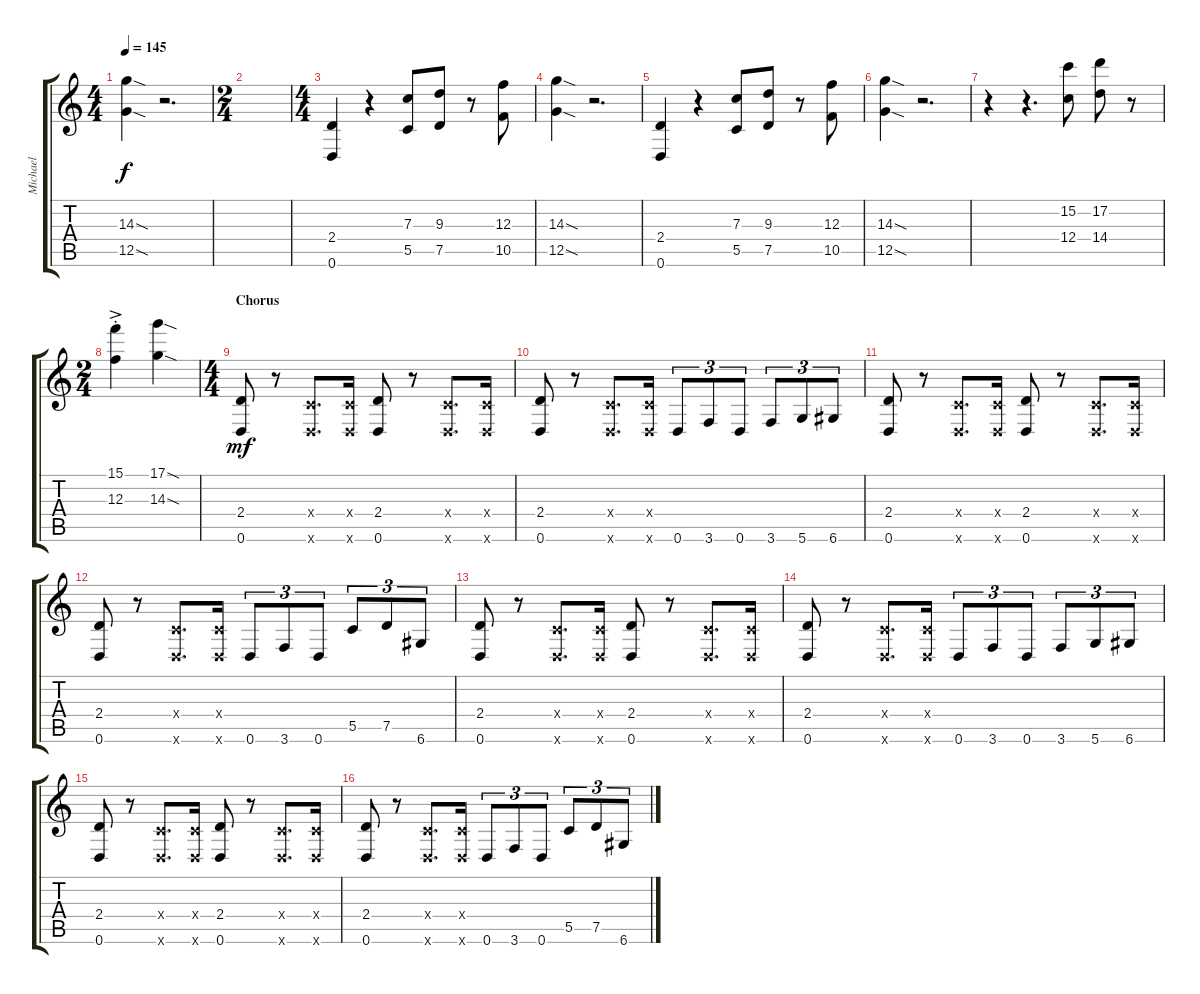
\track ("Michael" "Michael") {instrument distortionguitar}
\staff {score tabs}
\tuning (D4 A3 F3 C3 G2 D2) {hide}
\ts (4 4)
\tempo 145
\clef g2
\ks c
(14.3{sod} 12.5{sod}).4{dy f} r.2{d} |
\ts (2 4)
|
\ts (4 4)
(2.4 0.6).4 r.4 (7.3 5.5).8 (9.3 7.5).8 r.8 (12.3 10.5).8 |
(14.3{sod} 12.5{sod}).4 r.2{d} |
(2.4 0.6).4 r.4 (7.3 5.5).8 (9.3 7.5).8 r.8 (12.3 10.5).8 |
(14.3{sod} 12.5{sod}).4 r.2{d} |
r.4 r.4{d} (15.2 12.4).8 (17.2 14.4).8 r.8 |
\ts (2 4)
(15.1{ac st} 12.3{ac st}).4 (17.1{sod} 14.3{sod}).4 |
\ts (4 4)
\section ("" "Chorus")
(2.4 0.6).8{dy mf} r.8 (0.4{x} 0.6{x}).8{d} (0.4{x} 0.6{x}).16 (2.4 0.6).8 r.8 (0.4{x} 0.6{x}).8{d} (0.4{x} 0.6{x}).16 |
(2.4 0.6).8 r.8 (0.4{x} 0.6{x}).8{d} (0.4{x} 0.6{x}).16 0.6.8{tu (3 2)} 3.6.8{tu (3 2)} 0.6.8{tu (3 2)} 3.6.8{tu (3 2)} 5.6.8{tu (3 2)} 6.6.8{tu (3 2)} |
(2.4 0.6).8 r.8 (0.4{x} 0.6{x}).8{d} (0.4{x} 0.6{x}).16 (2.4 0.6).8 r.8 (0.4{x} 0.6{x}).8{d} (0.4{x} 0.6{x}).16 |
(2.4 0.6).8 r.8 (0.4{x} 0.6{x}).8{d} (0.4{x} 0.6{x}).16 0.6.8{tu (3 2)} 3.6.8{tu (3 2)} 0.6.8{tu (3 2)} 5.5.8{tu (3 2)} 7.5.8{tu (3 2)} 6.6.8{tu (3 2)} |
(2.4 0.6).8 r.8 (0.4{x} 0.6{x}).8{d} (0.4{x} 0.6{x}).16 (2.4 0.6).8 r.8 (0.4{x} 0.6{x}).8{d} (0.4{x} 0.6{x}).16 |
(2.4 0.6).8 r.8 (0.4{x} 0.6{x}).8{d} (0.4{x} 0.6{x}).16 0.6.8{tu (3 2)} 3.6.8{tu (3 2)} 0.6.8{tu (3 2)} 3.6.8{tu (3 2)} 5.6.8{tu (3 2)} 6.6.8{tu (3 2)} |
(2.4 0.6).8 r.8 (0.4{x} 0.6{x}).8{d} (0.4{x} 0.6{x}).16 (2.4 0.6).8 r.8 (0.4{x} 0.6{x}).8{d} (0.4{x} 0.6{x}).16 |
(2.4 0.6).8 r.8 (0.4{x} 0.6{x}).8{d} (0.4{x} 0.6{x}).16 0.6.8{tu (3 2)} 3.6.8{tu (3 2)} 0.6.8{tu (3 2)} 5.5.8{tu (3 2)} 7.5.8{tu (3 2)} 6.6.8{tu (3 2)}
